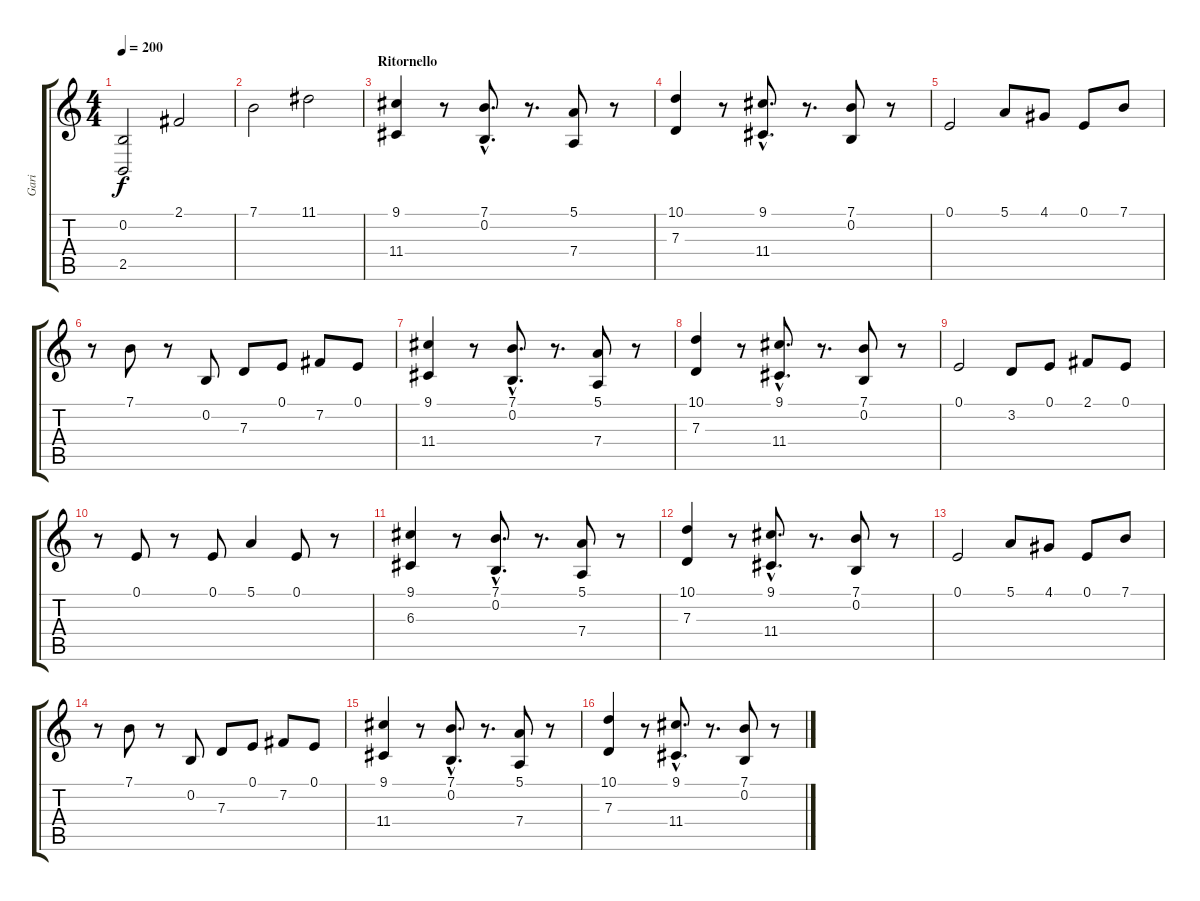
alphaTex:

\track ("Gari" "Gari") {instrument trombone}
\staff {score tabs}
\tuning (E4 B3 G3 D3 A2 E2) {hide}
\ts (4 4)
\tempo 200
\clef g2
\ks c
(0.2{t} 2.5{t}).2{dy f} 2.1.2 |
7.1.2 11.1.2 |
\section ("" "Ritornello")
(9.1 11.4).4 r.8 (7.1{hac} 0.2{hac}).8{d} r.8{d} (5.1 7.4).8 r.8 |
(10.1 7.3).4 r.8 (9.1{hac} 11.4{hac}).8{d} r.8{d} (7.1 0.2).8 r.8 |
0.1.2 5.1.8 4.1.8 0.1.8 7.1.8 |
r.8 7.1.8 r.8 0.2.8 7.3.8 0.1.8 7.2.8 0.1.8 |
(9.1 11.4).4 r.8 (7.1{hac} 0.2{hac}).8{d} r.8{d} (5.1 7.4).8 r.8 |
(10.1 7.3).4 r.8 (9.1{hac} 11.4{hac}).8{d} r.8{d} (7.1 0.2).8 r.8 |
0.1.2 3.2.8 0.1.8 2.1.8 0.1.8 |
r.8 0.1.8 r.8 0.1.8 5.1.4 0.1.8 r.8 |
(9.1 6.3).4 r.8 (7.1{hac} 0.2{hac}).8{d} r.8{d} (5.1 7.4).8 r.8 |
(10.1 7.3).4 r.8 (9.1{hac} 11.4{hac}).8{d} r.8{d} (7.1 0.2).8 r.8 |
0.1.2 5.1.8 4.1.8 0.1.8 7.1.8 |
r.8 7.1.8 r.8 0.2.8 7.3.8 0.1.8 7.2.8 0.1.8 |
(9.1 11.4).4 r.8 (7.1{hac} 0.2{hac}).8{d} r.8{d} (5.1 7.4).8 r.8 |
(10.1 7.3).4 r.8 (9.1{hac} 11.4{hac}).8{d} r.8{d} (7.1 0.2).8 r.8
